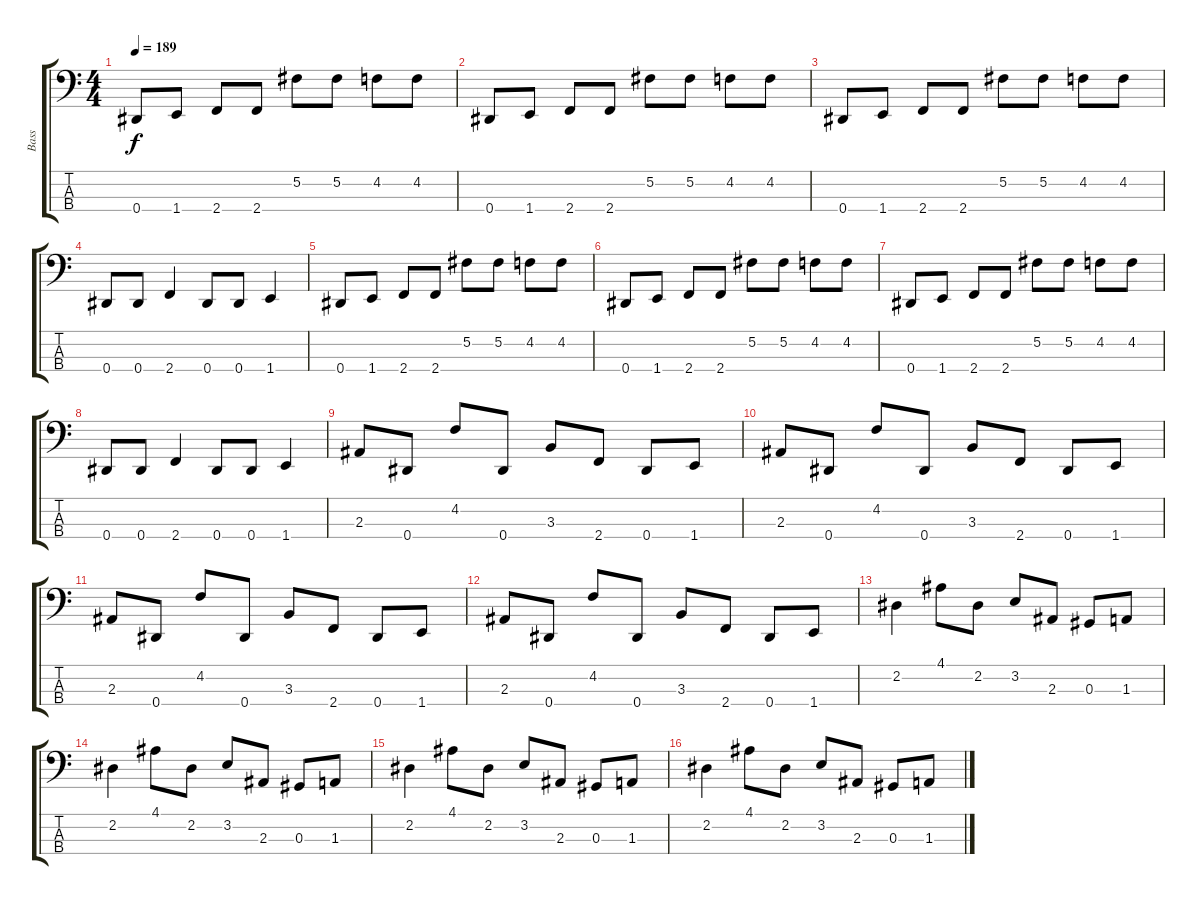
\track ("Bass" "Bass") {instrument electricbasspick}
\staff {score tabs}
\tuning (Gb2 Db2 Ab1 Eb1) {hide}
\ts (4 4)
\tempo 189
\clef f4
\ks c
0.4.8{dy f} 1.4.8 2.4.8 2.4.8 5.2.8 5.2.8 4.2.8 4.2.8 |
0.4.8 1.4.8 2.4.8 2.4.8 5.2.8 5.2.8 4.2.8 4.2.8 |
0.4.8 1.4.8 2.4.8 2.4.8 5.2.8 5.2.8 4.2.8 4.2.8 |
0.4.8 0.4.8 2.4.4 0.4.8 0.4.8 1.4.4 |
0.4.8 1.4.8 2.4.8 2.4.8 5.2.8 5.2.8 4.2.8 4.2.8 |
0.4.8 1.4.8 2.4.8 2.4.8 5.2.8 5.2.8 4.2.8 4.2.8 |
0.4.8 1.4.8 2.4.8 2.4.8 5.2.8 5.2.8 4.2.8 4.2.8 |
0.4.8 0.4.8 2.4.4 0.4.8 0.4.8 1.4.4 |
2.3.8 0.4.8 4.2.8 0.4.8 3.3.8 2.4.8 0.4.8 1.4.8 |
2.3.8 0.4.8 4.2.8 0.4.8 3.3.8 2.4.8 0.4.8 1.4.8 |
2.3.8 0.4.8 4.2.8 0.4.8 3.3.8 2.4.8 0.4.8 1.4.8 |
2.3.8 0.4.8 4.2.8 0.4.8 3.3.8 2.4.8 0.4.8 1.4.8 |
2.2.4 4.1.8 2.2.8 3.2.8 2.3.8 0.3.8 1.3.8 |
2.2.4 4.1.8 2.2.8 3.2.8 2.3.8 0.3.8 1.3.8 |
2.2.4 4.1.8 2.2.8 3.2.8 2.3.8 0.3.8 1.3.8 |
2.2.4 4.1.8 2.2.8 3.2.8 2.3.8 0.3.8 1.3.8
